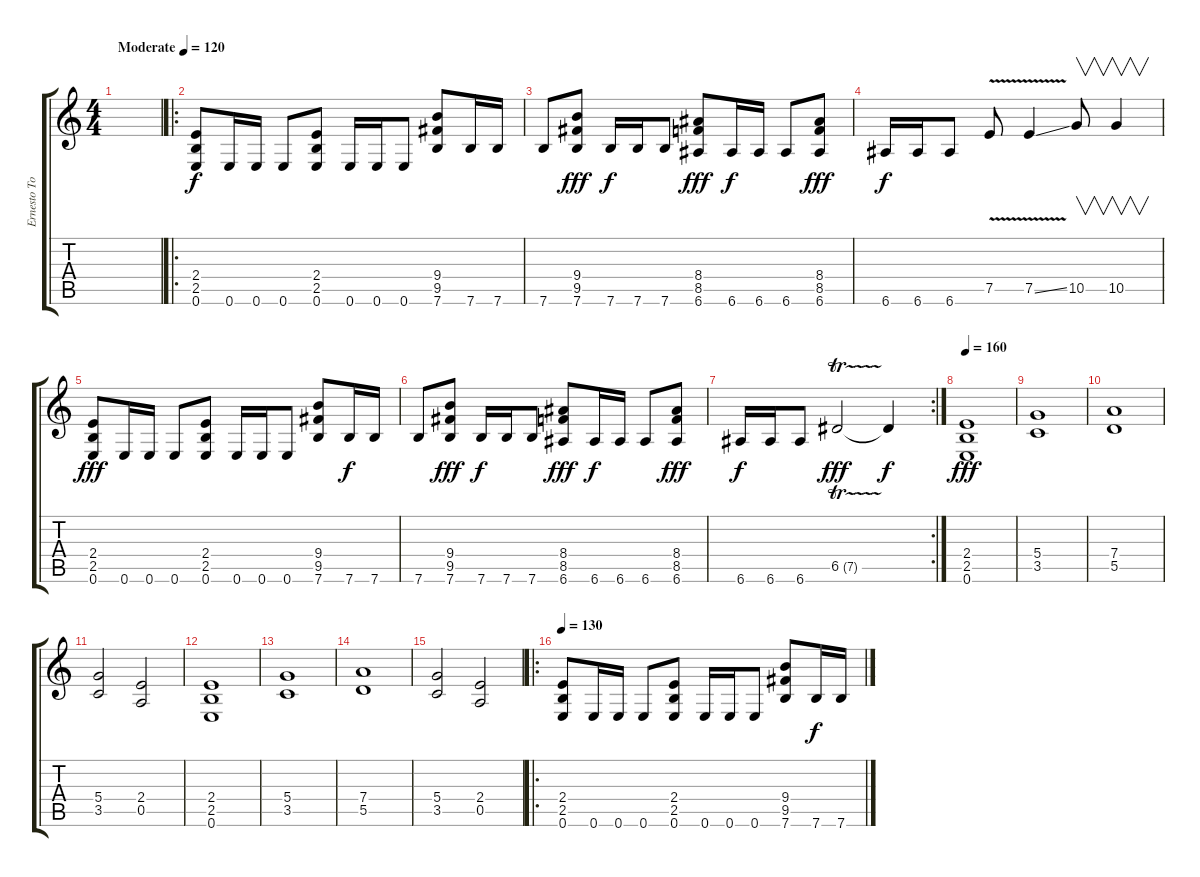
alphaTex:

\track ("Ernesto Torres" "Ernesto To") {instrument electricguitarmuted}
\staff {score tabs}
\tuning (E4 B3 G3 D3 A2 E2) {hide}
\ts (4 4)
\tempo (120 "Moderate")
\tempo 130
\tempo (120 "Moderate")
\clef g2
\ks c
|
\ro
(2.4 2.5 0.6).8 0.6.16 0.6.16 0.6.8 (2.4 2.5 0.6).8 0.6.16 0.6.16 0.6.8 (9.4 9.5 7.6).8 7.6.16{dy f} 7.6.16 |
7.6.8 (9.4 9.5 7.6).8{dy fff} 7.6.16{dy f} 7.6.16 7.6.8 (8.4 8.5 6.6).8{dy fff} 6.6.16{dy f} 6.6.16 6.6.8 (8.4 8.5 6.6).8{dy fff} |
6.6.16{dy f} 6.6.16 6.6.8 7.5{v}.8 7.5{v ss}.4 10.5.8{v} 10.5.4{v} |
(2.4 2.5 0.6).8{dy fff} 0.6.16 0.6.16 0.6.8 (2.4 2.5 0.6).8 0.6.16 0.6.16 0.6.8 (9.4 9.5 7.6).8 7.6.16{dy f} 7.6.16 |
7.6.8 (9.4 9.5 7.6).8{dy fff} 7.6.16{dy f} 7.6.16 7.6.8 (8.4 8.5 6.6).8{dy fff} 6.6.16{dy f} 6.6.16 6.6.8 (8.4 8.5 6.6).8{dy fff} |
\rc 2
6.6.16{dy f} 6.6.16 6.6.8 6.5{tr (7 16)}.2{dy fff} 6.5{t}.4{dy f} |
\tempo 160
(2.4 2.5 0.6).1{dy fff} |
(5.4 3.5).1 |
(7.4 5.5).1 |
(5.4 3.5).2 (2.4 0.5).2 |
(2.4 2.5 0.6).1 |
(5.4 3.5).1 |
(7.4 5.5).1 |
(5.4 3.5).2 (2.4 0.5).2 |
\ro
\tempo 130
(2.4 2.5 0.6).8 0.6.16 0.6.16 0.6.8 (2.4 2.5 0.6).8 0.6.16 0.6.16 0.6.8 (9.4 9.5 7.6).8 7.6.16{dy f} 7.6.16
